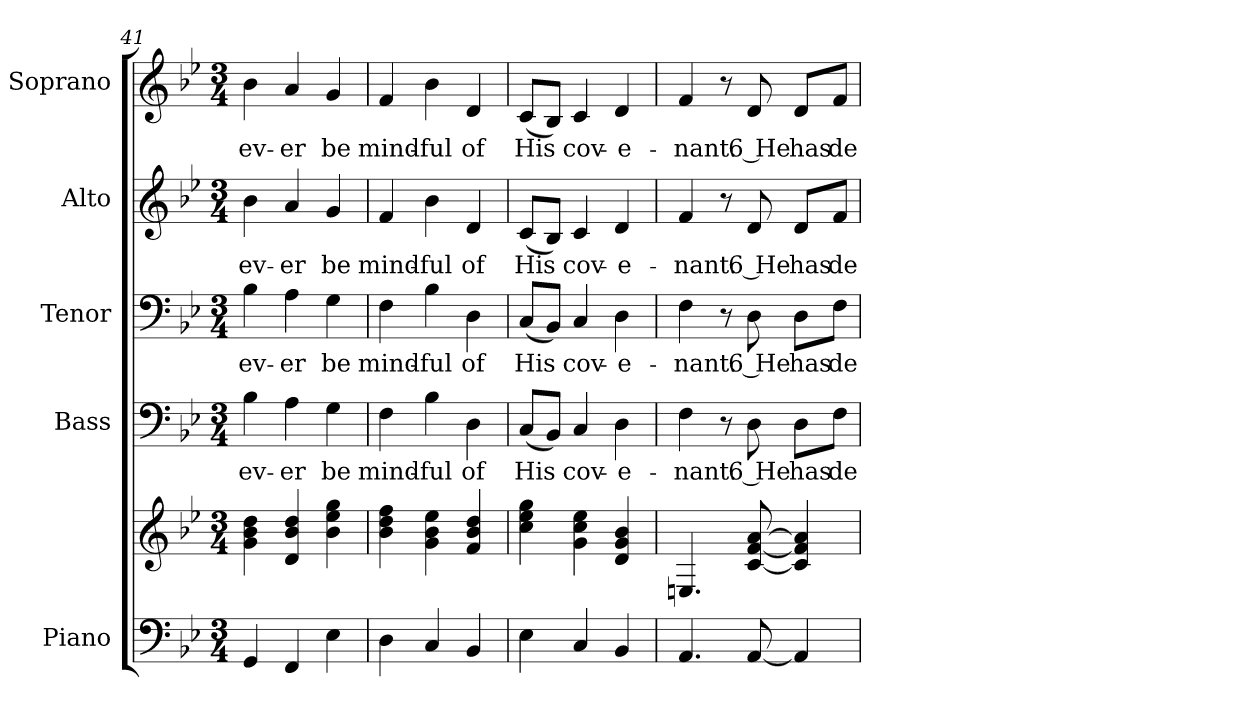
**kern	**kern	**kern	**text	**kern	**text	**kern	**text	**kern	**text
*part5	*part5	*part4	*part4	*part3	*part3	*part2	*part2	*part1	*part1
*staff6	*staff5	*staff4	*staff4	*staff3	*staff3	*staff2	*staff2	*staff1	*staff1
*I"Piano	*	*I"Bass	*	*I"Tenor	*	*I"Alto	*	*I"Soprano	*
*I'Pno.	*	*I'B.	*	*I'T.	*	*I'A.	*	*I'S.	*
*clefF4	*clefG2	*clefF4	*	*clefF4	*	*clefG2	*	*clefG2	*
*k[b-e-]	*k[b-e-]	*k[b-e-]	*	*k[b-e-]	*	*k[b-e-]	*	*k[b-e-]	*
*B-:	*B-:	*B-:	*	*B-:	*	*B-:	*	*B-:	*
*M3/4	*M3/4	*M3/4	*	*M3/4	*	*M3/4	*	*M3/4	*
=41	=41	=41	=41	=41	=41	=41	=41	=41	=41
!	!	!	!LO:LY:b:color=#000000	!	!	!	!	!	!
!	!	!	!	!	!LO:LY:b:color=#000000	!	!	!	!
!	!	!	!	!	!	!	!LO:LY:b:color=#000000	!	!
!	!	!	!	!	!	!	!	!	!LO:LY:b:color=#000000
4GGi/	4gi\ 4b-i 4ddi	4B-i\	ev-	4B-i\	ev-	4b-i\	ev-	4b-i\	ev-
!	!	!	!LO:LY:b:color=#000000	!	!	!	!	!	!
!	!	!	!	!	!LO:LY:b:color=#000000	!	!	!	!
!	!	!	!	!	!	!	!LO:LY:b:color=#000000	!	!
!	!	!	!	!	!	!	!	!	!LO:LY:b:color=#000000
4FFi/	4di/ 4b-i 4ddi	4Ai\	-er	4Ai\	-er	4ai/	-er	4ai/	-er
!	!	!	!LO:LY:b:color=#000000	!	!	!	!	!	!
!	!	!	!	!	!LO:LY:b:color=#000000	!	!	!	!
!	!	!	!	!	!	!	!LO:LY:b:color=#000000	!	!
!	!	!	!	!	!	!	!	!	!LO:LY:b:color=#000000
4E-i\	4b-i\ 4ee-i 4ggi	4Gi\	be	4Gi\	be	4gi/	be	4gi/	be
!!LO:PB:g=z
=42	=42	=42	=42	=42	=42	=42	=42	=42	=42
!	!	!	!LO:LY:b:color=#000000	!	!	!	!	!	!
!	!	!	!	!	!LO:LY:b:color=#000000	!	!	!	!
!	!	!	!	!	!	!	!LO:LY:b:color=#000000	!	!
!	!	!	!	!	!	!	!	!	!LO:LY:b:color=#000000
4Di\	4b-i\ 4ddi 4ffi	4Fi\	mind-	4Fi\	mind-	4fi/	mind-	4fi/	mind-
!	!	!	!LO:LY:b:color=#000000	!	!	!	!	!	!
!	!	!	!	!	!LO:LY:b:color=#000000	!	!	!	!
!	!	!	!	!	!	!	!LO:LY:b:color=#000000	!	!
!	!	!	!	!	!	!	!	!	!LO:LY:b:color=#000000
4Ci/	4gi\ 4b-i 4ee-i	4B-i\	-ful	4B-i\	-ful	4b-i\	-ful	4b-i\	-ful
!	!	!	!LO:LY:b:color=#000000	!	!	!	!	!	!
!	!	!	!	!	!LO:LY:b:color=#000000	!	!	!	!
!	!	!	!	!	!	!	!LO:LY:b:color=#000000	!	!
!	!	!	!	!	!	!	!	!	!LO:LY:b:color=#000000
4BB-i/	4fi/ 4b-i 4ddi	4Di\	of	4Di\	of	4di/	of	4di/	of
=43	=43	=43	=43	=43	=43	=43	=43	=43	=43
!	!	!	!LO:LY:b:color=#000000	!	!	!	!	!	!
!	!	!	!	!	!LO:LY:b:color=#000000	!	!	!	!
!	!	!	!	!	!	!	!LO:LY:b:color=#000000	!	!
!	!	!	!	!	!	!	!	!	!LO:LY:b:color=#000000
4E-i\	4cci\ 4ee-i 4ggi	(8Ci/L	His	(8Ci/L	His	(8ci/L	His	(8ci/L	His
.	.	8BB-i/J)	.	8BB-i/J)	.	8B-i/J)	.	8B-i/J)	.
!	!	!	!LO:LY:b:color=#000000	!	!	!	!	!	!
!	!	!	!	!	!LO:LY:b:color=#000000	!	!	!	!
!	!	!	!	!	!	!	!LO:LY:b:color=#000000	!	!
!	!	!	!	!	!	!	!	!	!LO:LY:b:color=#000000
4Ci/	4gi\ 4cci 4ee-i	4Ci/	cov-	4Ci/	cov-	4ci/	cov-	4ci/	cov-
!	!	!	!LO:LY:b:color=#000000	!	!	!	!	!	!
!	!	!	!	!	!LO:LY:b:color=#000000	!	!	!	!
!	!	!	!	!	!	!	!LO:LY:b:color=#000000	!	!
!	!	!	!	!	!	!	!	!	!LO:LY:b:color=#000000
4BB-i/	4di/ 4gi 4b-i	4Di\	-e-	4Di\	-e-	4di/	-e-	4di/	-e-
=44	=44	=44	=44	=44	=44	=44	=44	=44	=44
!	!	!	!LO:LY:b:color=#000000	!	!	!	!	!	!
!	!	!	!	!	!LO:LY:b:color=#000000	!	!	!	!
!	!	!	!	!	!	!	!LO:LY:b:color=#000000	!	!
!	!	!	!	!	!	!	!	!	!LO:LY:b:color=#000000
4.AAi/	4.Eni/	4Fi\	-nant.	4Fi\	-nant.	4fi/	-nant.	4fi/	-nant.
.	.	8r	.	8r	.	8r	.	8r	.
!	!	!	!LO:LY:b:color=#000000	!	!	!	!	!	!
!	!	!	!	!	!LO:LY:b:color=#000000	!	!	!	!
!	!	!	!	!	!	!	!LO:LY:b:color=#000000	!	!
!	!	!	!	!	!	!	!	!	!LO:LY:b:color=#000000
[<8AAi/	[<8ci/ [<8fi [>8ai	8Di\	6 He	8Di\	6 He	8di/	6 He	8di/	6 He
!	!	!	!LO:LY:b:color=#000000	!	!	!	!	!	!
!	!	!	!	!	!LO:LY:b:color=#000000	!	!	!	!
!	!	!	!	!	!	!	!LO:LY:b:color=#000000	!	!
!	!	!	!	!	!	!	!	!	!LO:LY:b:color=#000000
4AAi/]	4ci/] 4fi] 4ai]	8Di\L	has	8Di\L	has	8di/L	has	8di/L	has
!	!	!	!LO:LY:b:color=#000000	!	!	!	!	!	!
!	!	!	!	!	!LO:LY:b:color=#000000	!	!	!	!
!	!	!	!	!	!	!	!LO:LY:b:color=#000000	!	!
!	!	!	!	!	!	!	!	!	!LO:LY:b:color=#000000
.	.	8Fi\J	de-	8Fi\J	de-	8fi/J	de-	8fi/J	de-
=	=	=	=	=	=	=	=	=	=
*-	*-	*-	*-	*-	*-	*-	*-	*-	*-
